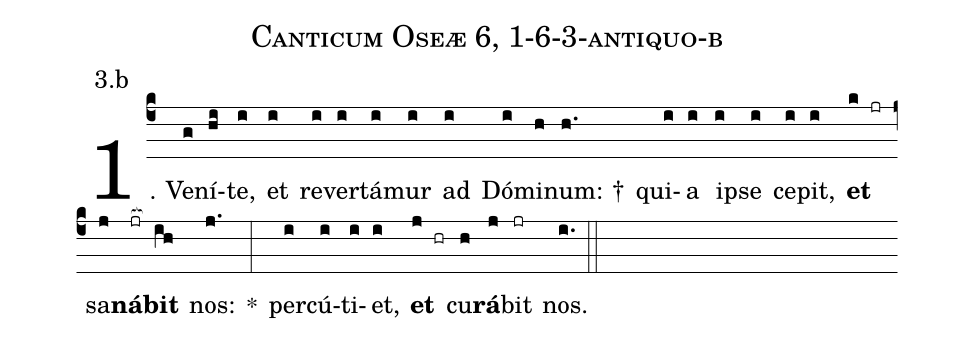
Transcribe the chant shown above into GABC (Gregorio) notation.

name: Canticum Oseæ 6, 1-6-3-antiquo-b;
annotation: 3.b;
%%
(c4)1. Ve(g)ní(hi)te,(i) et(i) re(i)ver(i)tá(i)mur(i) ad(i) Dó(i)mi(h)num: †(h.) qui(i)a(i) ip(i)se(i) ce(i)pit,(i) <b>et</b>(k jr) sa(j)<b>ná</b>(jr[ocb:1{])<b>bit</b>(ih[ocb:0}]) nos:(j.) *(:) per(i)cú(i)ti(i)et,(i) <b>et</b>(j hr) cu(h)<b>rá</b>(j)bit(jr) nos.(i.) (::)
